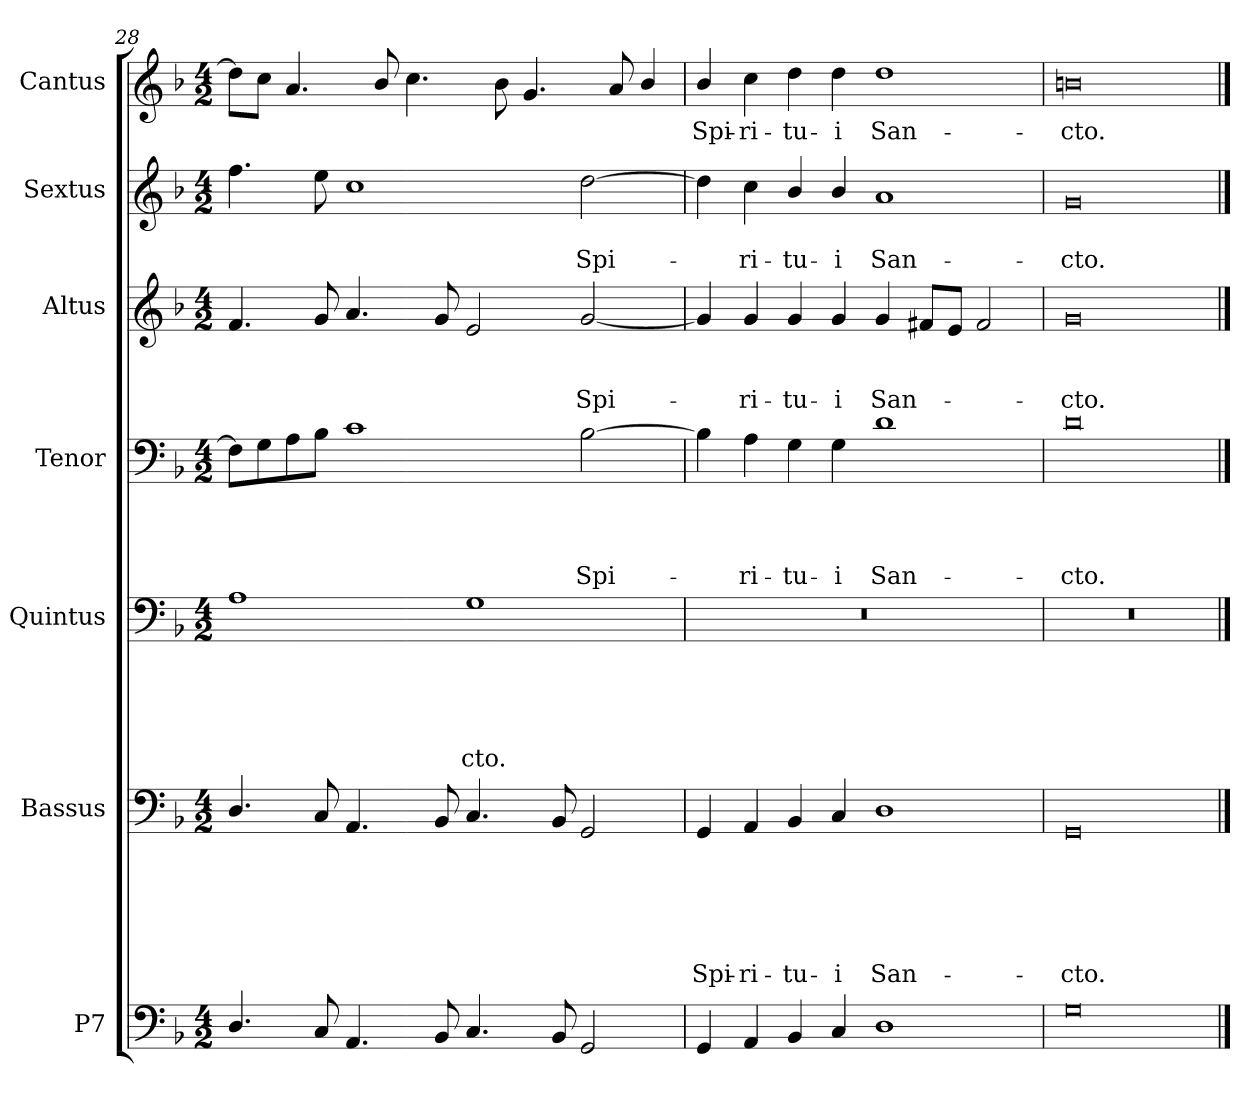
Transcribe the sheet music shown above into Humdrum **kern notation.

**kern	**kern	**text	**text	**text	**text	**text	**text	**kern	**text	**text	**text	**text	**text	**kern	**text	**text	**text	**text	**kern	**text	**text	**text	**kern	**text	**text	**kern	**text
*part7	*part6	*part6	*part6	*part6	*part6	*part6	*part6	*part5	*part5	*part5	*part5	*part5	*part5	*part4	*part4	*part4	*part4	*part4	*part3	*part3	*part3	*part3	*part2	*part2	*part2	*part1	*part1
*staff7	*staff6	*staff6	*staff6	*staff6	*staff6	*staff6	*staff6	*staff5	*staff5	*staff5	*staff5	*staff5	*staff5	*staff4	*staff4	*staff4	*staff4	*staff4	*staff3	*staff3	*staff3	*staff3	*staff2	*staff2	*staff2	*staff1	*staff1
*I"P7	*I"Bassus	*	*	*	*	*	*	*I"Quintus	*	*	*	*	*	*I"Tenor	*	*	*	*	*I"Altus	*	*	*	*I"Sextus	*	*	*I"Cantus	*
*clefF4	*clefF4	*	*	*	*	*	*	*clefF4	*	*	*	*	*	*clefF4	*	*	*	*	*clefG2	*	*	*	*clefG2	*	*	*clefG2	*
*k[b-]	*k[b-]	*	*	*	*	*	*	*k[b-]	*	*	*	*	*	*k[b-]	*	*	*	*	*k[b-]	*	*	*	*k[b-]	*	*	*k[b-]	*
*F:	*F:	*	*	*	*	*	*	*F:	*	*	*	*	*	*F:	*	*	*	*	*F:	*	*	*	*F:	*	*	*F:	*
*M4/2	*M4/2	*	*	*	*	*	*	*M4/2	*	*	*	*	*	*M4/2	*	*	*	*	*M4/2	*	*	*	*M4/2	*	*	*M4/2	*
=28	=28	=28	=28	=28	=28	=28	=28	=28	=28	=28	=28	=28	=28	=28	=28	=28	=28	=28	=28	=28	=28	=28	=28	=28	=28	=28	=28
4.D/	4.D/	.	.	.	.	.	.	1A	.	.	.	.	.	8F\L]	.	.	.	.	4.f/	.	.	.	4.ff\	.	.	8dd\L]	.
.	.	.	.	.	.	.	.	.	.	.	.	.	.	8G\	.	.	.	.	.	.	.	.	.	.	.	8cc\J	.
.	.	.	.	.	.	.	.	.	.	.	.	.	.	8A\	.	.	.	.	.	.	.	.	.	.	.	4.a/	.
8C/	8C/	.	.	.	.	.	.	.	.	.	.	.	.	8B-\J	.	.	.	.	8g/	.	.	.	8ee\	.	.	.	.
4.AA/	4.AA/	.	.	.	.	.	.	.	.	.	.	.	.	1c	.	.	.	.	4.a/	.	.	.	1cc	.	.	.	.
.	.	.	.	.	.	.	.	.	.	.	.	.	.	.	.	.	.	.	.	.	.	.	.	.	.	8b-/	.
.	.	.	.	.	.	.	.	.	.	.	.	.	.	.	.	.	.	.	.	.	.	.	.	.	.	4.cc\	.
8BB-/	8BB-/	.	.	.	.	.	.	.	.	.	.	.	.	.	.	.	.	.	8g/	.	.	.	.	.	.	.	.
!	!	!	!	!	!	!	!	!	!	!	!	!	!LO:LY:b	!	!	!	!	!	!	!	!	!	!	!	!	!	!
4.C/	4.C/	.	.	.	.	.	.	1G	.	.	.	.	-cto.	.	.	.	.	.	2e/	.	.	.	.	.	.	.	.
.	.	.	.	.	.	.	.	.	.	.	.	.	.	.	.	.	.	.	.	.	.	.	.	.	.	8b-\	.
.	.	.	.	.	.	.	.	.	.	.	.	.	.	.	.	.	.	.	.	.	.	.	.	.	.	4.g/	.
8BB-/	8BB-/	.	.	.	.	.	.	.	.	.	.	.	.	.	.	.	.	.	.	.	.	.	.	.	.	.	.
!	!	!	!	!	!	!	!	!	!	!	!	!	!	!	!	!	!	!LO:LY:b	!	!	!	!LO:LY:b	!	!	!LO:LY:b	!	!
2GG/	2GG/	.	.	.	.	.	.	.	.	.	.	.	.	[<2B-\	.	.	.	Spi-	[<2g/	.	.	Spi-	[>2dd\	.	Spi-	.	.
.	.	.	.	.	.	.	.	.	.	.	.	.	.	.	.	.	.	.	.	.	.	.	.	.	.	8a/	.
.	.	.	.	.	.	.	.	.	.	.	.	.	.	.	.	.	.	.	.	.	.	.	.	.	.	4b-/	.
=29	=29	=29	=29	=29	=29	=29	=29	=29	=29	=29	=29	=29	=29	=29	=29	=29	=29	=29	=29	=29	=29	=29	=29	=29	=29	=29	=29
!	!	!	!	!	!	!	!LO:LY:b	!LO:N:vis=1	!	!	!	!	!	!	!	!	!	!	!	!	!	!	!	!	!	!	!LO:LY:b
4GG/	4GG/	.	.	.	.	.	Spi-	0r	.	.	.	.	.	4B-\]	.	.	.	.	4g/]	.	.	.	4dd\]	.	.	4b-/	Spi-
!	!	!	!	!	!	!	!LO:LY:b	!	!	!	!	!	!	!	!	!	!	!LO:LY:b	!	!	!	!LO:LY:b	!	!	!LO:LY:b	!	!LO:LY:b
4AA/	4AA/	.	.	.	.	.	-ri-	.	.	.	.	.	.	4A\	.	.	.	-ri-	4g/	.	.	-ri-	4cc\	.	-ri-	4cc\	-ri-
!	!	!	!	!	!	!	!LO:LY:b	!	!	!	!	!	!	!	!	!	!	!LO:LY:b	!	!	!	!LO:LY:b	!	!	!LO:LY:b	!	!LO:LY:b
4BB-/	4BB-/	.	.	.	.	.	-tu-	.	.	.	.	.	.	4G\	.	.	.	-tu-	4g/	.	.	-tu-	4b-/	.	-tu-	4dd\	-tu-
!	!	!	!	!	!	!	!LO:LY:b	!	!	!	!	!	!	!	!	!	!	!LO:LY:b	!	!	!	!LO:LY:b	!	!	!LO:LY:b	!	!LO:LY:b
4C/	4C/	.	.	.	.	.	-i	.	.	.	.	.	.	4G\	.	.	.	-i	4g/	.	.	-i	4b-/	.	-i	4dd\	-i
!	!	!	!	!	!	!	!LO:LY:b	!	!	!	!	!	!	!	!	!	!	!LO:LY:b	!	!	!	!LO:LY:b	!	!	!LO:LY:b	!	!LO:LY:b
1D	1D	.	.	.	.	.	San-	.	.	.	.	.	.	1d	.	.	.	San-	4g/	.	.	San-	1a	.	San-	1dd	San-
.	.	.	.	.	.	.	.	.	.	.	.	.	.	.	.	.	.	.	8f#X/L	.	.	.	.	.	.	.	.
.	.	.	.	.	.	.	.	.	.	.	.	.	.	.	.	.	.	.	8e/J	.	.	.	.	.	.	.	.
.	.	.	.	.	.	.	.	.	.	.	.	.	.	.	.	.	.	.	2f#/	.	.	.	.	.	.	.	.
!!LO:LB:g=z
=30	=30	=30	=30	=30	=30	=30	=30	=30	=30	=30	=30	=30	=30	=30	=30	=30	=30	=30	=30	=30	=30	=30	=30	=30	=30	=30	=30
!	!	!	!	!	!	!	!LO:LY:b	!LO:N:vis=1	!	!	!	!	!	!	!	!	!	!LO:LY:b	!	!	!	!LO:LY:b	!	!	!LO:LY:b	!	!LO:LY:b
0G	0GG	.	.	.	.	.	-cto.	0r	.	.	.	.	.	0d	.	.	.	-cto.	0g	.	.	-cto.	0g	.	-cto.	0bn	-cto.
==	==	==	==	==	==	==	==	==	==	==	==	==	==	==	==	==	==	==	==	==	==	==	==	==	==	==	==
*-	*-	*-	*-	*-	*-	*-	*-	*-	*-	*-	*-	*-	*-	*-	*-	*-	*-	*-	*-	*-	*-	*-	*-	*-	*-	*-	*-
